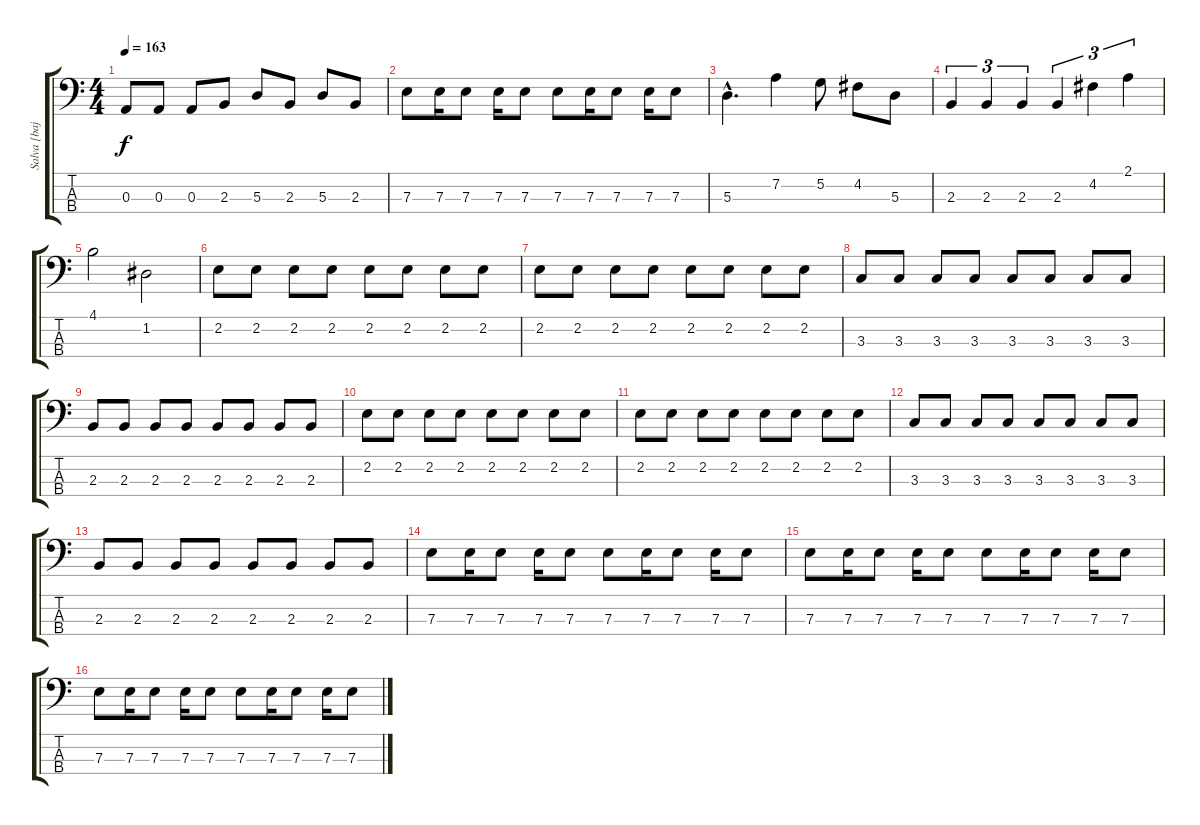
\track ("Salva [bajo]" "Salva [baj") {instrument electricbassfinger}
\staff {score tabs}
\tuning (G2 D2 A1 E1) {hide}
\ts (4 4)
\tempo 163
\clef f4
\ks c
0.3.8{dy f} 0.3.8 0.3.8 2.3.8 5.3.8 2.3.8 5.3.8 2.3.8 |
7.3.8 7.3.16 7.3.8 7.3.16 7.3.8 7.3.8 7.3.16 7.3.8 7.3.16 7.3.8 |
5.3{hac}.4{d} 7.2.4 5.2.8 4.2.8 5.3.8 |
2.3.4{tu (3 2)} 2.3.4{tu (3 2)} 2.3.4{tu (3 2)} 2.3.4{tu (3 2)} 4.2.4{tu (3 2)} 2.1.4{tu (3 2)} |
4.1.2 1.2.2 |
2.2.8 2.2.8 2.2.8 2.2.8 2.2.8 2.2.8 2.2.8 2.2.8 |
2.2.8 2.2.8 2.2.8 2.2.8 2.2.8 2.2.8 2.2.8 2.2.8 |
3.3.8 3.3.8 3.3.8 3.3.8 3.3.8 3.3.8 3.3.8 3.3.8 |
2.3.8 2.3.8 2.3.8 2.3.8 2.3.8 2.3.8 2.3.8 2.3.8 |
2.2.8 2.2.8 2.2.8 2.2.8 2.2.8 2.2.8 2.2.8 2.2.8 |
2.2.8 2.2.8 2.2.8 2.2.8 2.2.8 2.2.8 2.2.8 2.2.8 |
3.3.8 3.3.8 3.3.8 3.3.8 3.3.8 3.3.8 3.3.8 3.3.8 |
2.3.8 2.3.8 2.3.8 2.3.8 2.3.8 2.3.8 2.3.8 2.3.8 |
7.3.8 7.3.16 7.3.8 7.3.16 7.3.8 7.3.8 7.3.16 7.3.8 7.3.16 7.3.8 |
7.3.8 7.3.16 7.3.8 7.3.16 7.3.8 7.3.8 7.3.16 7.3.8 7.3.16 7.3.8 |
7.3.8 7.3.16 7.3.8 7.3.16 7.3.8 7.3.8 7.3.16 7.3.8 7.3.16 7.3.8
